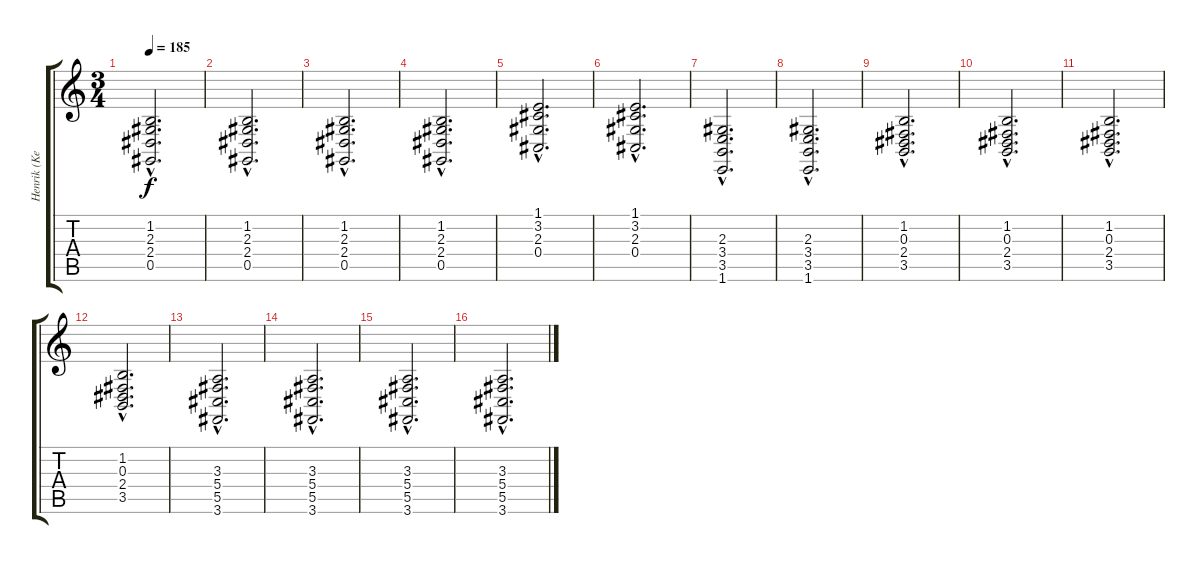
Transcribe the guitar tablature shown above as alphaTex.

\track ("Henrik (Keyboard)" "Henrik (Ke") {instrument stringensemble1}
\staff {score tabs}
\tuning (Eb4 Bb3 Gb3 Db3 Ab2 Eb2) {hide}
\ts (3 4)
\tempo 185
\clef g2
\ks c
(1.2{hac} 2.3{hac} 2.4{hac} 0.5{hac}).2{d dy f} |
(1.2{hac} 2.3{hac} 2.4{hac} 0.5{hac}).2{d} |
(1.2{hac} 2.3{hac} 2.4{hac} 0.5{hac}).2{d} |
(1.2{hac} 2.3{hac} 2.4{hac} 0.5{hac}).2{d} |
(1.1{hac} 3.2{hac} 2.3{hac} 0.4{hac}).2{d} |
(1.1{hac} 3.2{hac} 2.3{hac} 0.4{hac}).2{d} |
(2.3{hac} 3.4{hac} 3.5{hac} 1.6{hac}).2{d} |
(2.3{hac} 3.4{hac} 3.5{hac} 1.6{hac}).2{d} |
(1.2{hac} 0.3{hac} 2.4{hac} 3.5{hac}).2{d} |
(1.2{hac} 0.3{hac} 2.4{hac} 3.5{hac}).2{d} |
(1.2{hac} 0.3{hac} 2.4{hac} 3.5{hac}).2{d} |
(1.2{hac} 0.3{hac} 2.4{hac} 3.5{hac}).2{d} |
(3.3{hac} 5.4{hac} 5.5{hac} 3.6{hac}).2{d} |
(3.3{hac} 5.4{hac} 5.5{hac} 3.6{hac}).2{d} |
(3.3{hac} 5.4{hac} 5.5{hac} 3.6{hac}).2{d} |
(3.3{hac} 5.4{hac} 5.5{hac} 3.6{hac}).2{d}
